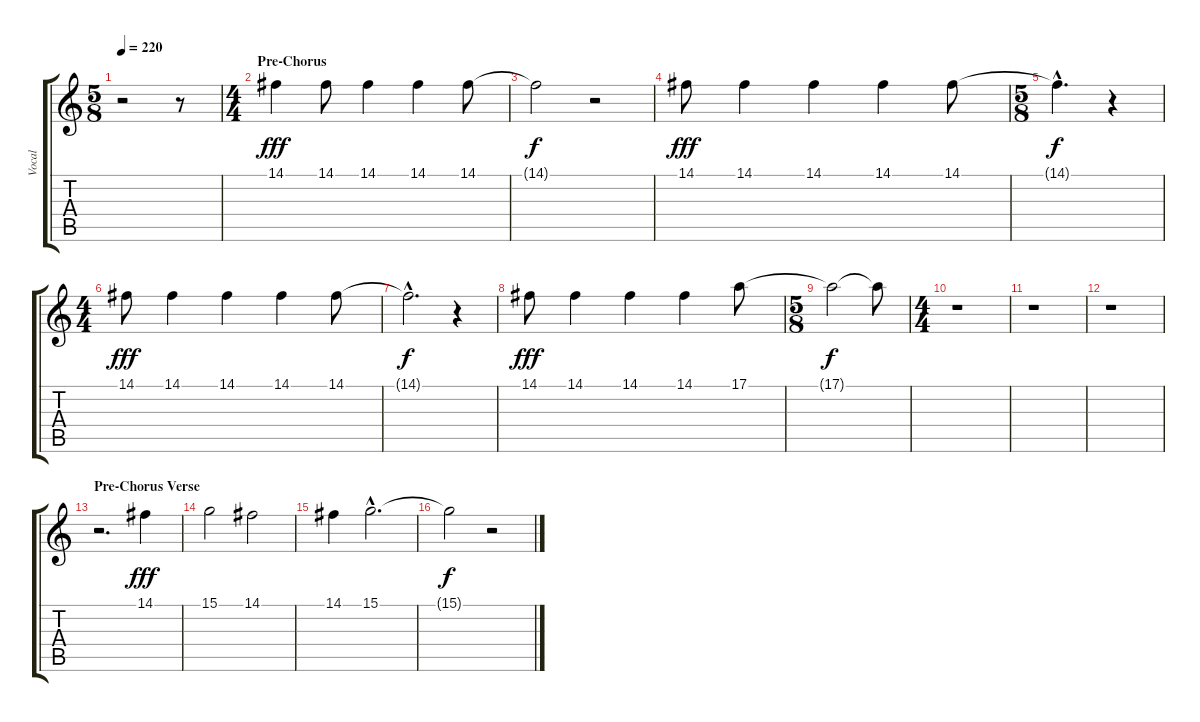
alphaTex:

\track ("Vocal" "Vocal") {instrument lead2sawtooth}
\staff {score tabs}
\tuning (E4 B3 G3 D3 A2 E2) {hide}
\ts (5 8)
\tempo 220
\clef g2
\ks c
r.2{dy fff} r.8 |
\ts (4 4)
\section ("" "Pre-Chorus")
14.1.4 14.1.8 14.1.4 14.1.4 14.1.8 |
14.1{t}.2{dy f} r.2 |
14.1.8{dy fff} 14.1.4 14.1.4 14.1.4 14.1.8 |
\ts (5 8)
14.1{hac t}.4{d dy f} r.4 |
\ts (4 4)
14.1.8{dy fff} 14.1.4 14.1.4 14.1.4 14.1.8 |
14.1{hac t}.2{d dy f} r.4 |
14.1.8{dy fff} 14.1.4 14.1.4 14.1.4 17.1.8 |
\ts (5 8)
17.1{t}.2{dy f} 17.1{t}.8 |
\ts (4 4)
r.1 |
r.1 |
r.1 |
\section ("" "Pre-Chorus Verse")
r.2{d} 14.1.4{dy fff} |
15.1.2 14.1.2 |
14.1.4 15.1{hac}.2{d} |
15.1{t}.2{dy f} r.2
